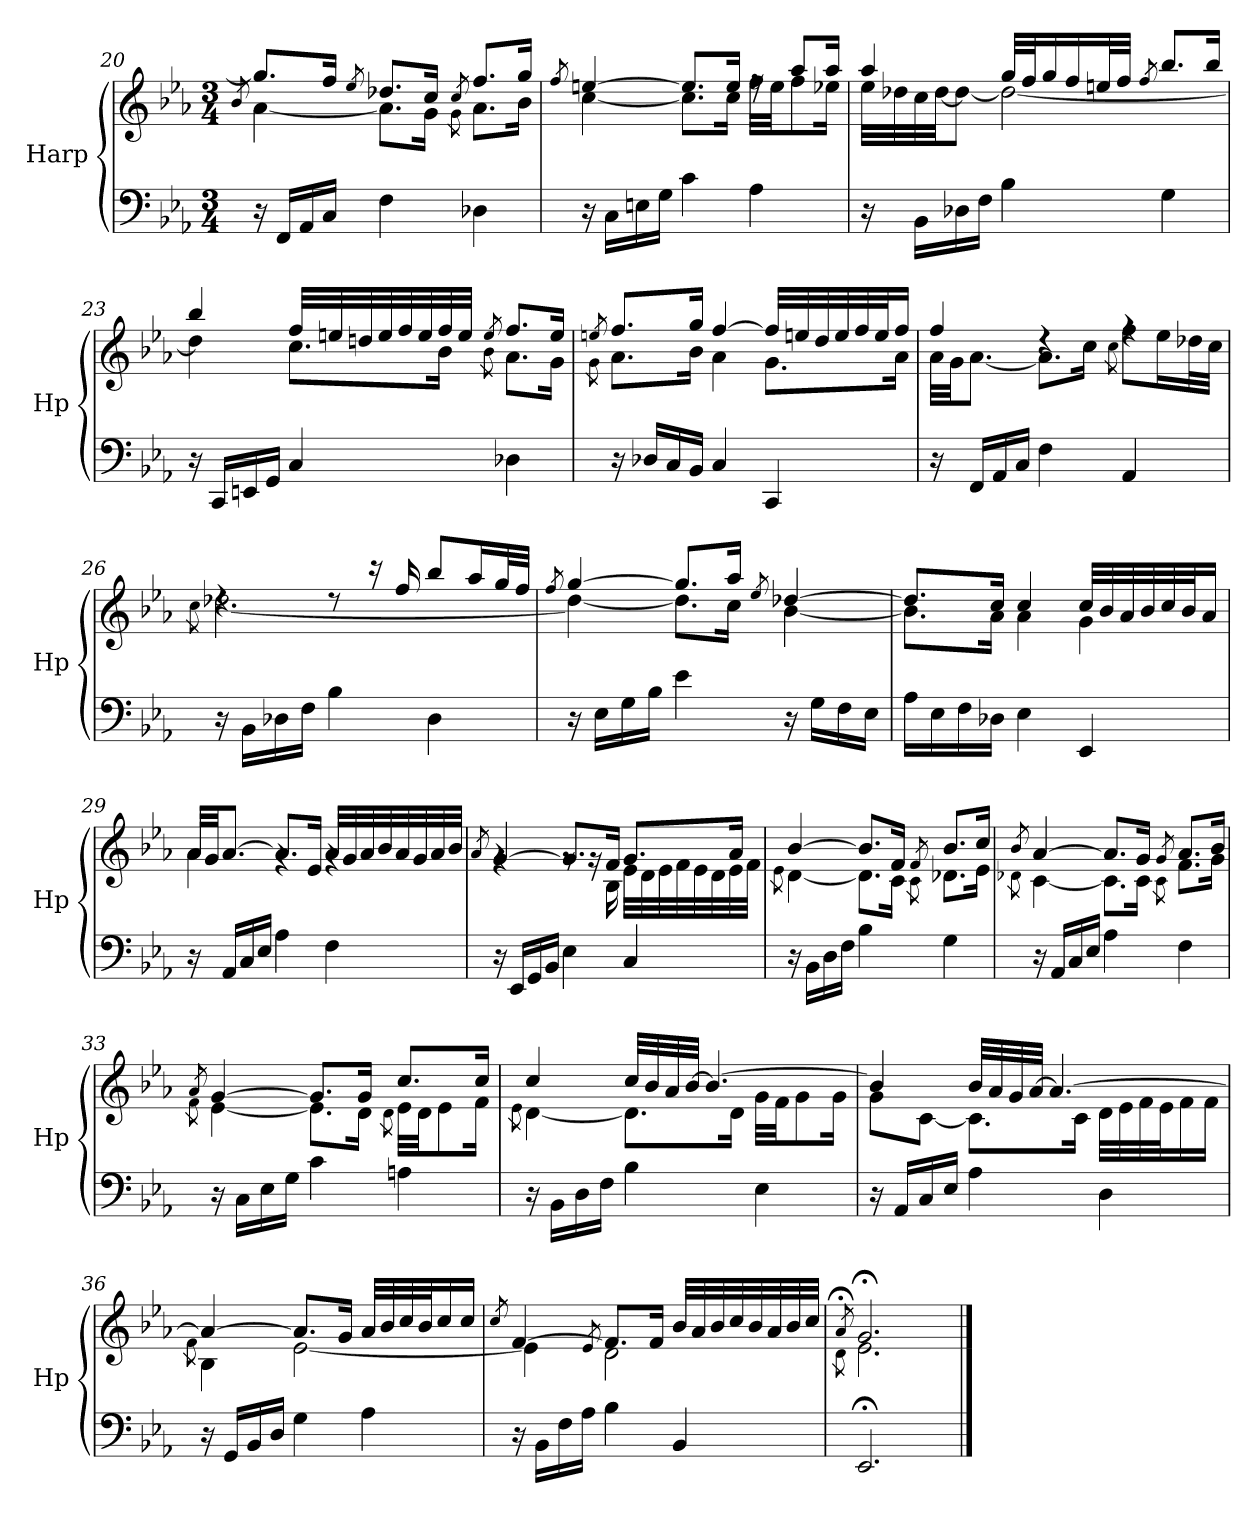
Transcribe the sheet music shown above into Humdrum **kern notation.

**kern	**kern
*part1	*part1
*staff2	*staff1
*I"Harp	*
*I'Hp	*
*clefF4	*clefG2
*k[b-e-a-]	*k[b-e-a-]
*M3/4	*M3/4
=20	=20
*	*^
.	.	8qb-/
16r	8.gg/L]	[4a-\
16FF/LL	.	.
16AA-/	.	.
16C/JJ	16ff/Jk	.
.	8qee-/	.
4F\	8.dd-X/L	8.a-\L]
.	16cc/Jk	16g\Jk
.	8qcc/	8qg\
4D-X\	8.ff/L	8.a-\L
.	16gg/Jk	16b-\Jk
=21	=21	=21
.	8qff/	.
16r	[4een/	[4cc\
16C\LL	.	.
16En\	.	.
16G\JJ	.	.
4c\	8.ee/L]	8.cc\L]
.	16ee/Jk	16cc\Jk
4A-\	16rff	32ff\LLL
.	.	32ee\JJ
.	8aa-/L	8ff\
.	16aa-/Jk	16ee-X\Jk
!!LO:LB:g=z	!!
=22	=22	=22
16r	4aa-/	32ee-\LLL
.	.	32dd-X\
16BB-\LL	.	32cc\
.	.	[32dd-\JJ
16D-X\	.	8dd-\J_
16F\JJ	.	.
4B-\	32gg/LLL	2dd-\_
.	32ff/J	.
.	16gg/	.
.	16ff/	.
.	32een/L	.
.	32ff/JJJ	.
.	8qff/	.
4G\	8.bb-/L	.
.	16bb-/Jk	.
=23	=23	=23
16r	4bb-/	4dd-\]
16CC/LL	.	.
16EEn/	.	.
16GG/JJ	.	.
4C/	32ff/LLL	8.cc\L
.	32een/	.
.	32ddn/	.
.	32ee/	.
.	32ff/	.
.	32ee/	.
.	32ff/	16b-\Jk
.	32ee/JJJ	.
.	8qee/	8qb-\
4D-X\	8.ff/L	8.a-\L
.	16ee/Jk	16g\Jk
!!LO:LB:g=z	!!
=24	=24	=24
.	8qeen/	8qg\
16r	8.ff/L	8.a-\L
16D-X/LL	.	.
16C/	.	.
16BB-/JJ	16gg/Jk	16b-\Jk
4C/	[4ff/	4a-\
4CC/	32ff/LLL]	8.g\L
.	32ee/	.
.	32dd/	.
.	32ee/	.
.	32ff/	.
.	32ee/J	.
.	16ff/JJ	16a-\Jk
=25	=25	=25
16r	4ff/	32a-\LLL
.	.	32g\JJ
16FF/LL	.	[8.a-\J
16AA-/	.	.
16C/JJ	.	.
4F\	4rdd	8.a-\L]
.	.	16cc\Jk
.	.	8qcc\
4AA-/	4rff	8ff\L
.	.	16ee-\L
.	.	32dd-X\L
.	.	32cc\JJJ
=26	=26	=26
.	.	8qcc\
16r	4rdd	[2.dd-X\
16BB-\LL	.	.
16D-X\	.	.
16F\JJ	.	.
4B-\	8rdd	.
.	16r	.
.	16ff/	.
4D-\	8bb-/L	.
.	16aa-/L	.
.	32gg/L	.
.	32ff/JJJ	.
!!LO:PB:g=z	!!
=27	=27	=27
.	8qff/	.
16r	[4gg/	4dd-\_
16E-\LL	.	.
16G\	.	.
16B-\JJ	.	.
4e-\	8.gg/L]	8.dd-\L]
.	16aa-/Jk	16cc\Jk
.	8qee-/	.
16r	[4dd-X/	[4b-\
16G\LL	.	.
16F\	.	.
16E-\JJ	.	.
=28	=28	=28
16A-\LL	8.dd-/L]	8.b-\L]
16E-\	.	.
16F\	.	.
16D-X\JJ	16cc/Jk	16a-\Jk
4E-\	4cc/	4a-\
4EE-/	32cc/LLL	4g\
.	32b-/	.
.	32a-/	.
.	32b-/	.
.	32cc/	.
.	32b-/J	.
.	16a-/JJ	.
=29	=29	=29
16r	32a-/LLL	4a-\
.	32g/JJ	.
16AA-/LL	[8.a-/J	.
16C/	.	.
16E-/JJ	.	.
4A-\	8.a-/L]	4rg
.	16e-/Jk	.
4F\	32a-/LLL	4rg
.	32g/	.
.	32a-/	.
.	32b-/	.
.	32a-/	.
.	32g/	.
.	32a-/	.
.	32b-/JJJ	.
!!LO:LB:g=z	!!
=30	=30	=30
.	8qa-/	.
16r	[4g/	4rg
16EE-/LL	.	.
16GG/	.	.
16BB-/JJ	.	.
4E-\	8.g/L]	8rg
.	.	16rg
.	16f/Jk	16B-\
4C/	8.g/L	32e-\LLL
.	.	32d\
.	.	32e-\
.	.	32f\
.	.	32e-\
.	.	32d\
.	16a-/Jk	32e-\
.	.	32f\JJJ
=31	=31	=31
.	.	8qe-\
16r	[4b-/	[4d\
16BB-\LL	.	.
16D\	.	.
16F\JJ	.	.
4B-\	8.b-/L]	8.d\L]
.	16f/Jk	16c\Jk
.	8qf/	8qc\
4G\	8.b-/L	8.d-X\L
.	16cc/Jk	16e-\Jk
=32	=32	=32
.	8qb-/	8qd-X\
16r	[4a-/	[4c\
16AA-/LL	.	.
16C/	.	.
16E-/JJ	.	.
4A-\	8.a-/L]	8.c\L]
.	16g/Jk	16c\Jk
.	8qg/	8qc\
4F\	8.a-/L	8.f\L
.	16b-/Jk	16g\Jk
!!LO:LB:g=z	!!
=33	=33	=33
.	8qa-/	8qf\
16r	[4g/	[4e-\
16C\LL	.	.
16E-\	.	.
16G\JJ	.	.
4c\	8.g/L]	8.e-\L]
.	16g/Jk	16d\Jk
.	.	8qd\
4An\	8.cc/L	32e-\LLL
.	.	32d\JJ
.	.	8e-\
.	16cc/Jk	16f\Jk
=34	=34	=34
.	.	8qe-\
16r	4cc/	[4d\
16BB-\LL	.	.
16D\	.	.
16F\JJ	.	.
4B-\	32cc/LLL	8.d\L]
.	32b-/	.
.	32a-/	.
.	[32b-/JJJ	.
.	4.b-/_	.
.	.	16d\Jk
4E-\	.	32g\LLL
.	.	32f\JJ
.	.	8g\
.	.	16g\Jk
=35	=35	=35
16r	4b-/]	8g\L
16AA-/LL	.	.
16C/	.	[8c\J
16E-/JJ	.	.
4A-\	32b-/LLL	8.c\L]
.	32a-/	.
.	32g/	.
.	[32a-/JJJ	.
.	4.a-/_	.
.	.	16c\Jk
4D\	.	32d\LLL
.	.	32e-\
.	.	32f\
.	.	32e-\J
.	.	16f\
.	.	16f\JJ
!!LO:LB:g=z	!!
=36	=36	=36
.	.	8qf\
16r	4a-/_	4B-\
16GG/LL	.	.
16BB-/	.	.
16D/JJ	.	.
4G\	8.a-/L]	[2e-\
.	16g/Jk	.
4A-\	32a-/LLL	.
.	32b-/	.
.	32cc/	.
.	32b-/J	.
.	16cc/	.
.	16cc/JJ	.
=37	=37	=37
.	8qcc/	.
16r	[4f/	4e-\]
16BB-\LL	.	.
16F\	.	.
16A-\JJ	.	.
.	.	8qe-/
4B-\	8.f/L]	2d\
.	16f/Jk	.
4BB-/	32b-/LLL	.
.	32a-/	.
.	32b-/	.
.	32cc/	.
.	32b-/	.
.	32a-/	.
.	32b-/	.
.	32cc/JJJ	.
=38	=38	=38
.	8qa-;</	8qd\
2.EE-;/	2.g;</	2.e-\
*	*v	*v
==	==
*-	*-
